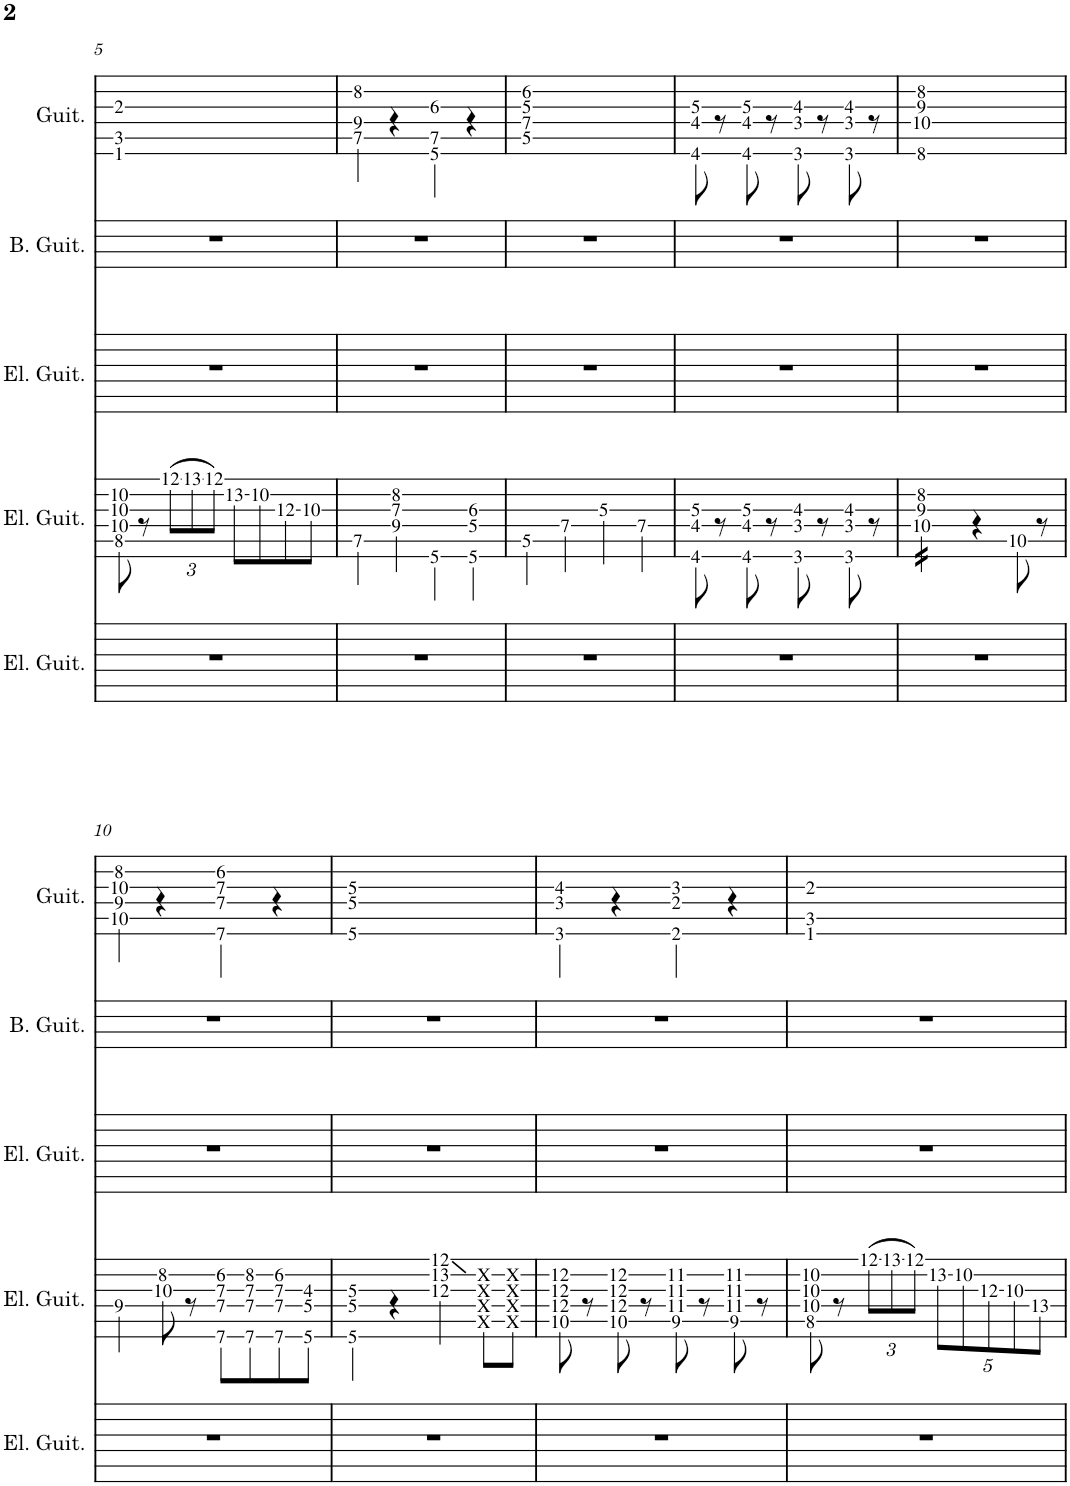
**kern	**kern	**kern	**kern	**kern
*part5	*part4	*part3	*part2	*part1
*staff5	*staff4	*staff3	*staff2	*staff1
*I"Electric Guitar	*I"Electric Guitar	*I"Electric Guitar	*I"Bass Guitar	*I"Guitar
*I'El. Guit.	*I'El. Guit.	*I'El. Guit.	*I'B. Guit.	*I'Guit.
!!LO:PB:g=z
*clefG2	*clefG2	*clefG2	*clefF4	*clefG2
*Trd7c12	*Trd7c12	*Trd7c12	*Trd7c12	*Trd7c12
*k[]	*k[]	*k[]	*k[]	*k[]
*M4/4	*M4/4	*M4/4	*M4/4	*M4/4
=5	=5	=5	=5	=5
1r	8f\ 8cc\ 8ff\ 8aa\	1r	1r	1F 1c 1a
.	8r	.	.	.
*	*Xbrackettup	*	*	*
.	(12eee\L	.	.	.
.	12fff\	.	.	.
.	12eee\J)	.	.	.
.	8ccc\L	.	.	.
.	8aa\	.	.	.
.	8gg\	.	.	.
.	8ff\J	.	.	.
=6	=6	=6	=6	=6
1r	4e\	1r	1r	4e\ 4b\ 4gg\
.	4b\ 4dd\ 4gg\	.	.	4r
.	4A\	.	.	4A\ 4e\ 4cc#X\
.	4A\ 4g\ 4cc#X\	.	.	4r
=7	=7	=7	=7	=7
1r	4d\	1r	1r	1d 1a 1cc 1ff
.	4a\	.	.	.
.	4cc\	.	.	.
.	4a\	.	.	.
=8	=8	=8	=8	=8
1r	8G#X\ 8f#X\ 8cc\	1r	1r	8G#X\ 8f#X\ 8cc\
.	8r	.	.	8r
.	8G#\ 8f#\ 8cc\	.	.	8G#\ 8f#\ 8cc\
.	8r	.	.	8r
.	8Gn\ 8fn\ 8b\	.	.	8Gn\ 8fn\ 8b\
.	8r	.	.	8r
.	8G\ 8f\ 8b\	.	.	8G\ 8f\ 8b\
.	8r	.	.	8r
=9	=9	=9	=9	=9
1r	2cc\ 2ee\ 2gg\	1r	1r	1c 1cc 1ee 1gg
.	4r	.	.	.
.	8g\	.	.	.
.	8r	.	.	.
!!LO:LB:g=z
=10	=10	=10	=10	=10
1r	4b\	1r	1r	4g\ 4b\ 4ff\ 4gg\
.	8ff\ 8gg\	.	.	4r
.	8r	.	.	.
.	8B\ 8a\ 8dd\ 8ff\L	.	.	4B\ 4a\ 4dd\ 4ff\
.	8B\ 8a\ 8dd\ 8gg\	.	.	.
.	8B\ 8a\ 8dd\ 8ff\	.	.	4r
.	8A\ 8g\ 8b\J	.	.	.
=11	=11	=11	=11	=11
1r	4A\ 4g\ 4cc\	1r	1r	1A 1g 1cc
.	4r	.	.	.
.	4gg\ 4ccc\ 4eee\	.	.	.
.	8g\ 8dd\ 8gg\ 8bb\L	.	.	.
.	8g\ 8dd\ 8gg\ 8bb\J	.	.	.
=12	=12	=12	=12	=12
1r	8g\ 8dd\ 8gg\ 8bb\	1r	1r	4G\ 4f\ 4b\
.	8r	.	.	.
.	8g\ 8dd\ 8gg\ 8bb\	.	.	4r
.	8r	.	.	.
.	8f#X\ 8cc#X\ 8ff#X\ 8bb-X\	.	.	4F#X\ 4e\ 4b-X\
.	8r	.	.	.
.	8f#\ 8cc#\ 8ff#\ 8bb-\	.	.	4r
.	8r	.	.	.
=13	=13	=13	=13	=13
1r	8f\ 8cc\ 8ff\ 8aa\	1r	1r	1F 1c 1a
.	8r	.	.	.
.	(12eee\L	.	.	.
.	12fff\	.	.	.
.	12eee\J)	.	.	.
.	10ccc\L	.	.	.
.	10aa\	.	.	.
.	10gg\	.	.	.
.	10ff\	.	.	.
.	10ee-X\J	.	.	.
=	=	=	=	=
*-	*-	*-	*-	*-
